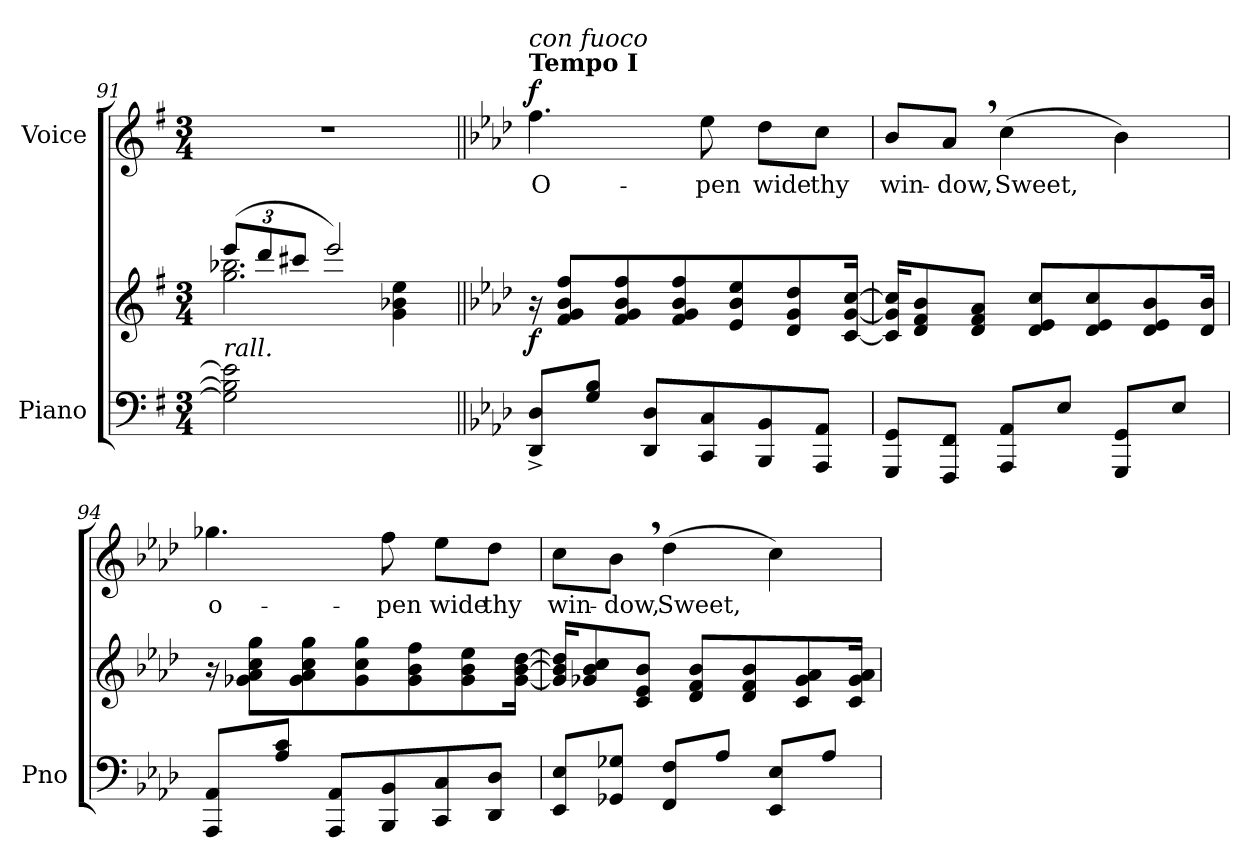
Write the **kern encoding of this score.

**kern	**kern	**dynam	**kern	**text	**dynam
*part2	*part2	*part2	*part1	*part1	*part1
*staff3	*staff2	*staff2/3	*staff1	*staff1	*staff1
*I"Piano	*	*	*I"Voice	*	*
*I'Pno	*	*	*	*	*
*clefF4	*clefG2	*	*clefG2	*	*
*k[f#]	*k[f#]	*	*k[f#]	*	*
*M3/4	*M3/4	*	*M3/4	*	*
*	*Xbrackettup	*	*	*	*
=91	=91	=91	=91	=91	=91
*	*^	*	*	*	*
*	*	*^	*	*	*	*
!LO:TX:i:t=rall.	!	!	!	!	!	!	!
(<2G\] 2B-\] 2e\]	(12eee/L	2.gg\ 2.bb-X\	2ryy	.	2.r	.	.
.	12ddd/	.	.	.	.	.	.
.	12ccc#X/J	.	.	.	.	.	.
.	2eee/)	.	.	.	.	.	.
4ryy	.	.	4g\ 4b-X\ 4ee\)	.	.	.	.
*	*v	*v	*v	*	*	*	*
=92||	=92||	=92||	=92||	=92||	=92||
*k[b-e-a-d-]	*k[b-e-a-d-]	*	*k[b-e-a-d-]	*	*
*	*^	*	*	*	*
*	*	*^	*	*	*	*
!	!	!	!	!	!LO:TX:a:B:t=Tempo I	!	!
!	!	!	!	!	!LO:TX:i:t=con fuoco	!	!
!	!	!	!	!LO:DY:b	!	!	!LO:DY:a
*	*v	*v	*v	*	*	*	*
8DD-/^ 8D-/^L	16r	f	4.ff\	O-	f
.	8f/ 8g/ 8b-/ 8ff/L	.	.	.	.
8G/ 8B-/J	.	.	.	.	.
.	8f/ 8g/ 8b-/ 8ff/	.	.	.	.
8DD-/ 8D-/L	.	.	.	.	.
.	8f/ 8g/ 8b-/ 8ff/	.	.	.	.
8CC/ 8C/	.	.	8ee-\	-pen	.
.	8e-/ 8b-/ 8ee-/	.	.	.	.
8BBB-/ 8BB-/	.	.	8dd-\L	wide	.
.	8d-/ 8g/ 8dd-/	.	.	.	.
8AAA-/ 8AA-/J	.	.	8cc\J	thy	.
.	[16c/ [16g/ [16cc/Jk	.	.	.	.
=93	=93	=93	=93	=93	=93
8GGG/ 8GG/L	16c/] 16g/] 16cc/]KL	.	8b-/L	win-	.
.	8d-/ 8f/ 8b-/	.	.	.	.
8FFF/ 8FF/J	.	.	8a-,/J	-dow,	.
.	8d-/ 8f/ 8a-/J	.	.	.	.
8AAA-/ 8AA-/L	.	.	(4cc\	Sweet,	.
.	8d-/ 8e-/ 8cc/L	.	.	.	.
8E-/J	.	.	.	.	.
.	8d-/ 8e-/ 8cc/	.	.	.	.
8GGG/ 8GG/L	.	.	4b-\)	.	.
.	8d-/ 8e-/ 8b-/	.	.	.	.
8E-/J	.	.	.	.	.
.	16d-/ 16b-/Jk	.	.	.	.
=94	=94	=94	=94	=94	=94
8AAA-/ 8AA-/L	16r	.	4.gg-X\	o-	.
.	8g-X\ 8a-\ 8cc\ 8gg\L	.	.	.	.
8A-/ 8c/J	.	.	.	.	.
.	8g-\ 8a-\ 8cc\ 8gg\	.	.	.	.
8AAA-/ 8AA-/L	.	.	.	.	.
.	8g-\ 8cc\ 8gg\	.	.	.	.
8BBB-/ 8BB-/	.	.	8ff\	-pen	.
.	8g-\ 8b-\ 8ff\	.	.	.	.
8CC/ 8C/	.	.	8ee-\L	wide	.
.	8g-\ 8b-\ 8ee-\	.	.	.	.
8DD-/ 8D-/J	.	.	8dd-\J	thy	.
.	[16g-\ [16b-\ [16dd-\Jk	.	.	.	.
=95	=95	=95	=95	=95	=95
8EE-/ 8E-/L	16g-/] 16b-/] 16dd-/]KL	.	8cc\L	win-	.
.	8g-X/ 8b-/ 8cc/	.	.	.	.
8GG-X/ 8G-X/J	.	.	8b-,\J	-dow,	.
.	8c/ 8e-/ 8b-/J	.	.	.	.
8FF/ 8F/L	.	.	(4dd-\	Sweet,	.
.	8d-/ 8f/ 8b-/L	.	.	.	.
8A-/J	.	.	.	.	.
.	8d-/ 8f/ 8b-/	.	.	.	.
8EE-/ 8E-/L	.	.	4cc\)	.	.
.	8c/ 8g-/ 8a-/	.	.	.	.
8A-/J	.	.	.	.	.
.	16c/ 16g-/ 16a-/Jk	.	.	.	.
=	=	=	=	=	=
*-	*-	*-	*-	*-	*-
